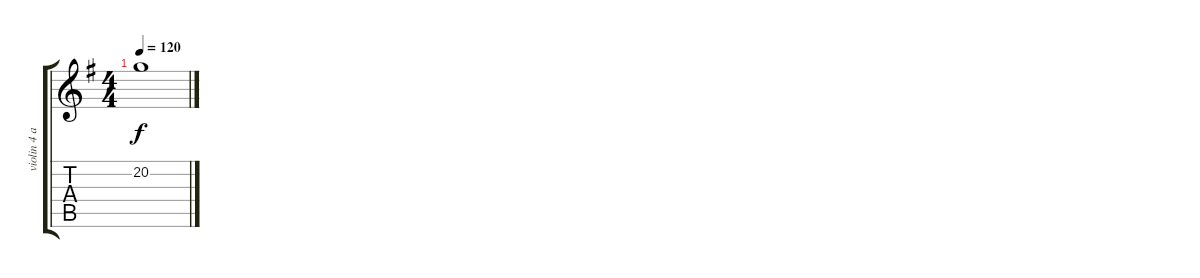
\track ("violin 4 agudo" "violin 4 a") {instrument violin}
\staff {score tabs}
\tuning (E4 B3 G3 D3 A2 E2) {hide}
\ts (4 4)
\tempo 120
\clef g2
\ks g
20.2.1{dy f}
